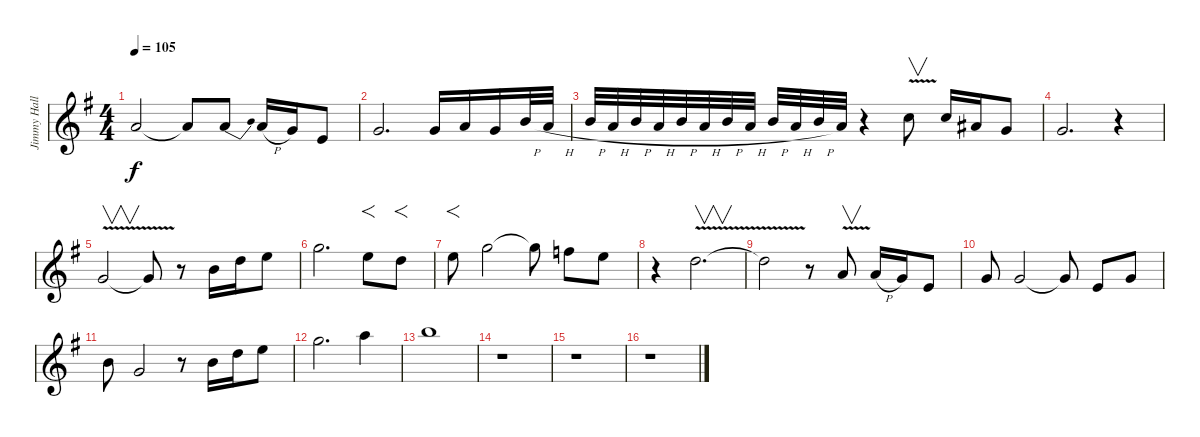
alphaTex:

\track ("Jimmy Hall Harmonica" "Jimmy Hall") {instrument harmonica}
\staff {score}
\tuning (E4 B3 G3 D3 A2 E2) {hide}
\ts (4 4)
\tempo 105
\clef g2
\ks g
10.2.2{dy f} 10.2{t}.8 10.2{be (bend 0 0 60 4)}.8 10.2{h}.16 8.2.16 9.3.8 |
8.2.2{d} 12.3.16 10.2.16 12.3.16 12.2{h}.32 10.2{h}.32 |
12.2{h}.32 10.2{h}.32 12.2{h}.32 10.2{h}.32 12.2{h}.32 10.2{h}.32 12.2{h}.32 10.2{h}.32 12.2{h}.32 10.2{h}.32 12.2{h}.32 10.2.32 r.4 13.2{be (custom 0 0 10 4 20 4 30 0 60 0) v}.8{v} 13.2.16 11.2.16 12.3.8 |
12.3.2{d} r.4 |
12.3{v}.2{v} 12.3{t}.8 r.8 12.2.16 15.2.16 12.1.8 |
15.1.2{d} 12.1.8{f} 15.2.8{f} |
12.1.8{f} 15.1.2 15.1{t}.8 13.1.8 12.1.8 |
r.4 10.1{v}.2{v d} |
10.1{t}.2 r.8 10.2{be (custom 0 0 10 4 20 4 30 0 60 0) v}.8{v} 10.2{h}.16 8.2.16 9.3.8 |
8.2.8 8.2.2 8.2{t}.8 9.3.8 8.2.8 |
7.1.8 8.2.2 r.8 12.2.16 15.2.16 12.1.8 |
15.1.2{d} 17.1.4 |
19.1.1 |
r.1 |
r.1 |
r.1
